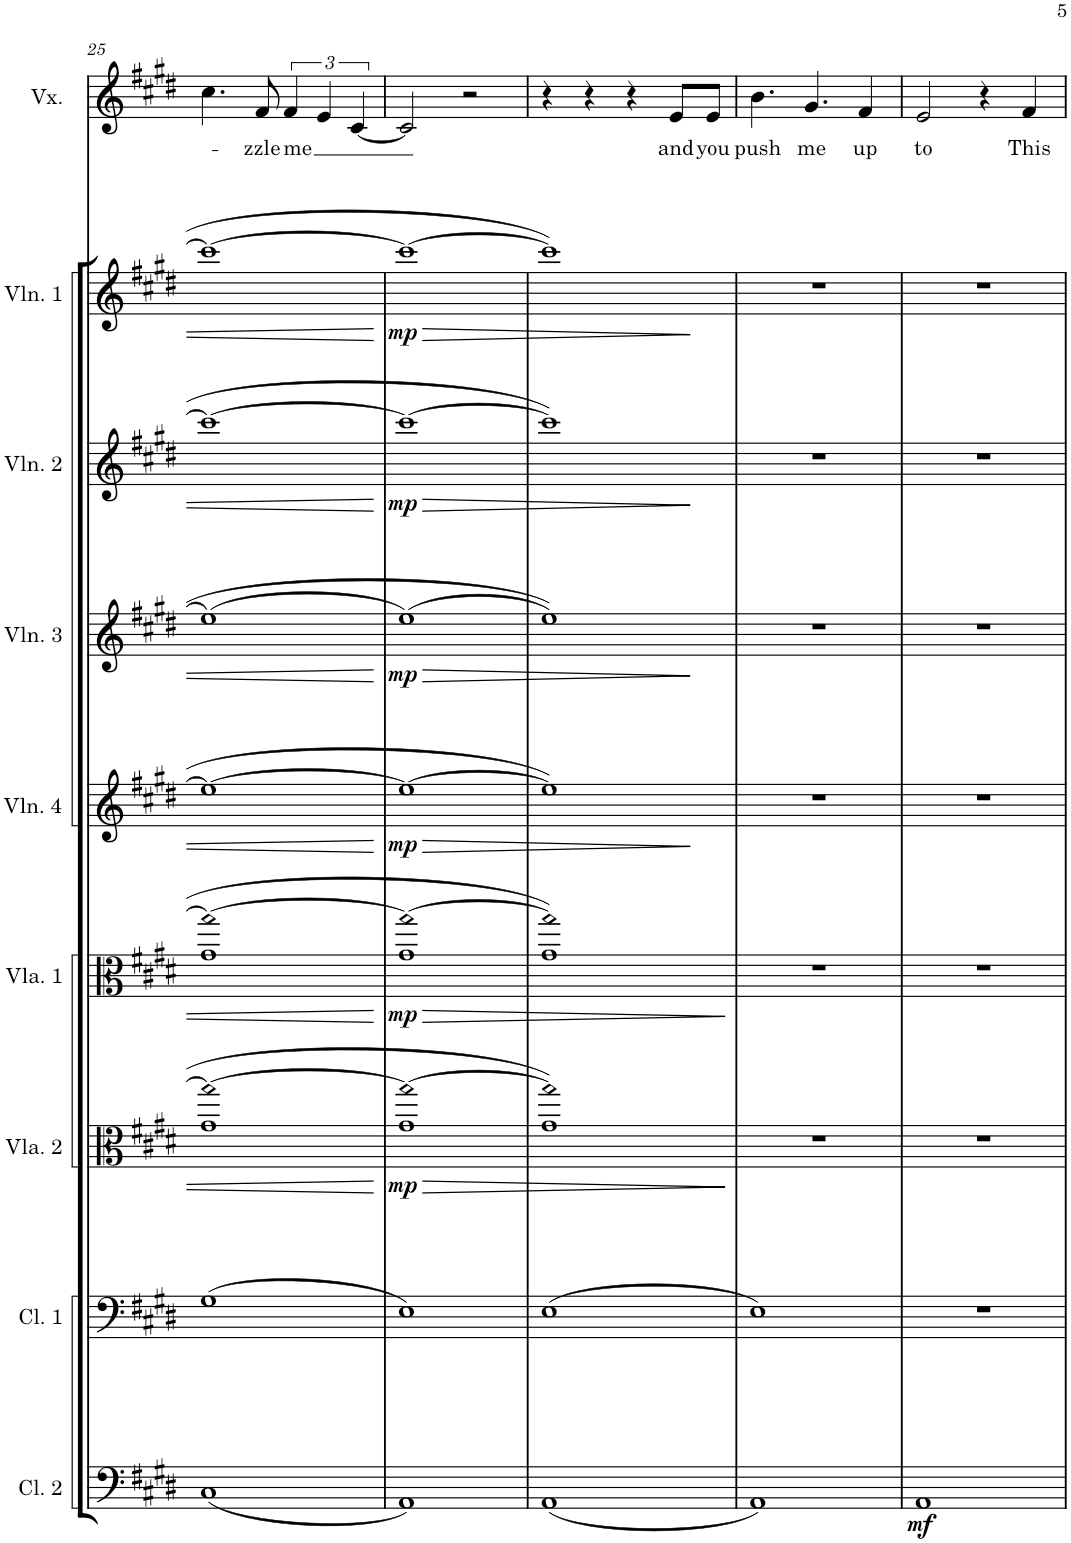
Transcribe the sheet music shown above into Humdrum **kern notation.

**kern	**dynam	**kern	**kern	**dynam	**kern	**dynam	**kern	**dynam	**kern	**dynam	**kern	**dynam	**kern	**dynam	**kern	**text
*part9	*part9	*part8	*part7	*part7	*part6	*part6	*part5	*part5	*part4	*part4	*part3	*part3	*part2	*part2	*part1	*part1
*staff9	*staff9	*staff8	*staff7	*staff7	*staff6	*staff6	*staff5	*staff5	*staff4	*staff4	*staff3	*staff3	*staff2	*staff2	*staff1	*staff1
*I"Cello 2	*	*I"Cello 1	*I"Viola 2	*	*I"Viola 1	*	*I"Violin 4	*	*I"Violin 3	*	*I"Violin 2	*	*I"Violin 1	*	*I"Vox	*
*I'Cl. 2	*	*I'Cl. 1	*I'Vla. 2	*	*I'Vla. 1	*	*I'Vln. 4	*	*I'Vln. 3	*	*I'Vln. 2	*	*I'Vln. 1	*	*I'Vx.	*
!!LO:PB:g=z
*clefF4	*	*clefF4	*clefC3	*	*clefC3	*	*clefG2	*	*clefG2	*	*clefG2	*	*clefG2	*	*clefG2	*
*k[f#c#g#d#]	*	*k[f#c#g#d#]	*k[f#c#g#d#]	*	*k[f#c#g#d#]	*	*k[f#c#g#d#]	*	*k[f#c#g#d#]	*	*k[f#c#g#d#]	*	*k[f#c#g#d#]	*	*k[f#c#g#d#]	*
*M4/4	*	*M4/4	*M4/4	*	*M4/4	*	*M4/4	*	*M4/4	*	*M4/4	*	*M4/4	*	*M4/4	*
=25	=25	=25	=25	=25	=25	=25	=25	=25	=25	=25	=25	=25	=25	=25	=25	=25
!	!	!	!LO:N:n=2:head=diamond	!	!LO:N:n=2:head=diamond	!	!	!	!	!	!	!	!	!	!	!
(1C#	.	(1G#	1g# 1gg#_	.	1g# 1gg#_	.	1ee_	.	(1ee	.	1ccc#_	.	1ccc#_	.	4.cc#\	.
!	!	!	!	!	!	!	!	!	!	!	!	!	!	!	!	!LO:LY:b
.	.	.	.	.	.	.	.	.	.	.	.	.	.	.	8f#/	zzle
!	!	!	!	!	!	!	!	!	!	!	!	!	!	!	!	!LO:LY:b
.	.	.	.	.	.	.	.	.	.	.	.	.	.	.	6f#/	-me
.	.	.	.	.	.	.	.	.	.	.	.	.	.	.	6e/	.
.	.	.	.	.	.	.	.	.	.	.	.	.	.	.	[6c#/	.
=26	=26	=26	=26	=26	=26	=26	=26	=26	=26	=26	=26	=26	=26	=26	=26	=26
!	!	!	!LO:N:n=2:head=diamond	!LO:HP:b	!LO:N:n=2:head=diamond	!LO:HP:b	!	!LO:HP:b	!	!LO:HP:b	!	!LO:HP:b	!	!LO:HP:b	!	!
!	!	!	!	!LO:DY:n=1:b	!	!LO:DY:n=1:b	!	!LO:DY:n=1:b	!	!LO:DY:n=1:b	!	!LO:DY:n=1:b	!	!LO:DY:n=1:b	!	!
1AA)	.	1E)	1g# 1gg#_	> mp	1g# 1gg#_	> mp	1ee_	> mp	(1ee)	> mp	1ccc#_	> mp	1ccc#_	> mp	2c#/]	.
.	.	.	.	.	.	.	.	.	.	.	.	.	.	.	2r	.
=27	=27	=27	=27	=27	=27	=27	=27	=27	=27	=27	=27	=27	=27	=27	=27	=27
!	!	!	!LO:N:n=2:head=diamond	!	!LO:N:n=2:head=diamond	!	!	!	!	!	!	!	!	!	!	!
(1AA	.	(1E	1g# 1gg#]	.	1g# 1gg#]	.	1ee]	.	1ee)	.	1ccc#]	.	1ccc#]	.	4r	.
.	.	.	.	.	.	.	.	.	.	.	.	.	.	.	4r	.
.	.	.	.	.	.	.	.	.	.	.	.	.	.	.	4r	.
!	!	!	!	!	!	!	!	!	!	!	!	!	!	!	!	!LO:LY:b
.	.	.	.	.	.	.	.	.	.	.	.	.	.	.	8e/L	and
!	!	!	!	!	!	!	!	!	!	!	!	!	!	!	!	!LO:LY:b
.	.	.	.	.	.	.	.	.	.	.	.	.	.	.	8e/J	you
.	.	.	.	]	.	]	.	]	.	]	.	]	.	]	.	.
=28	=28	=28	=28	=28	=28	=28	=28	=28	=28	=28	=28	=28	=28	=28	=28	=28
!	!	!	!	!	!	!	!	!	!	!	!	!	!	!	!	!LO:LY:b
1AA)	.	1E)	1r	.	1r	.	1r	.	1r	.	1r	.	1r	.	4.b\	push
!	!	!	!	!	!	!	!	!	!	!	!	!	!	!	!	!LO:LY:b
.	.	.	.	.	.	.	.	.	.	.	.	.	.	.	4.g#/	me
!	!	!	!	!	!	!	!	!	!	!	!	!	!	!	!	!LO:LY:b
.	.	.	.	.	.	.	.	.	.	.	.	.	.	.	4f#/	up
=29	=29	=29	=29	=29	=29	=29	=29	=29	=29	=29	=29	=29	=29	=29	=29	=29
!	!LO:DY:b	!	!	!	!	!	!	!	!	!	!	!	!	!	!	!LO:LY:b
1AA	mf	1r	1r	.	1r	.	1r	.	1r	.	1r	.	1r	.	2e/	to
.	.	.	.	.	.	.	.	.	.	.	.	.	.	.	4r	.
!	!	!	!	!	!	!	!	!	!	!	!	!	!	!	!	!LO:LY:b
.	.	.	.	.	.	.	.	.	.	.	.	.	.	.	4f#/	This
=	=	=	=	=	=	=	=	=	=	=	=	=	=	=	=	=
*-	*-	*-	*-	*-	*-	*-	*-	*-	*-	*-	*-	*-	*-	*-	*-	*-
